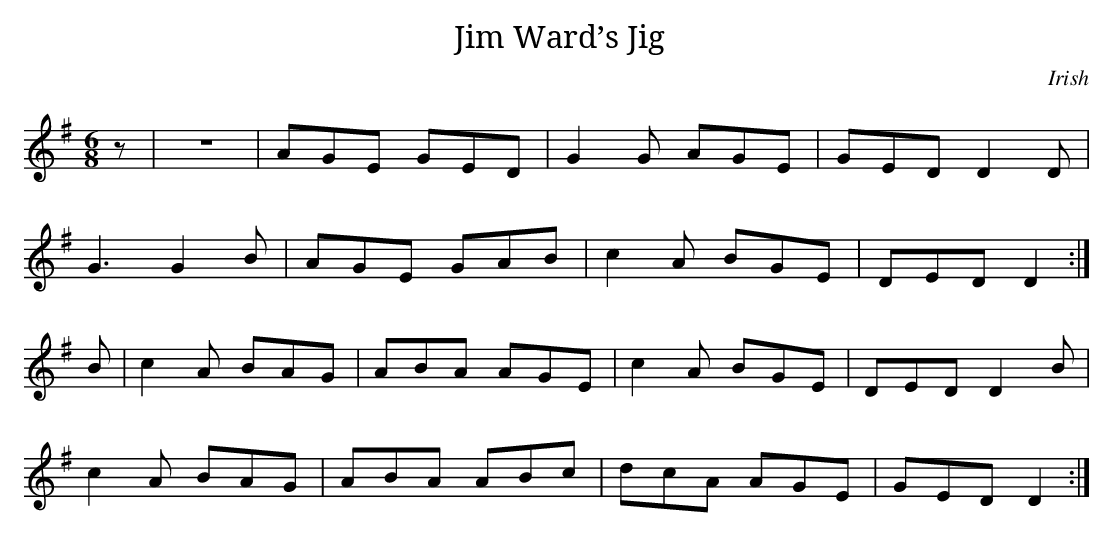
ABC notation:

X:1
T:Jim Ward’s Jig
M:6/8
K:G
z | z6 | AGE GED | G2 G AGE | GED D2 D |
G3 G2 B | AGE GAB | c2 A BGE | DED D2 :|
B | c2 A BAG | ABA AGE | c2 A BGE | DED D2 B |
c2 A BAG | ABA ABc | dcA AGE | GED D2 :|

These three tunes were separately published earlier in the Foinn
Seisiún Series, in books 1 and 2. However, because this alternative
combination of the tunes is such a popular set in Clare we thought
they deserved a second hearing!
